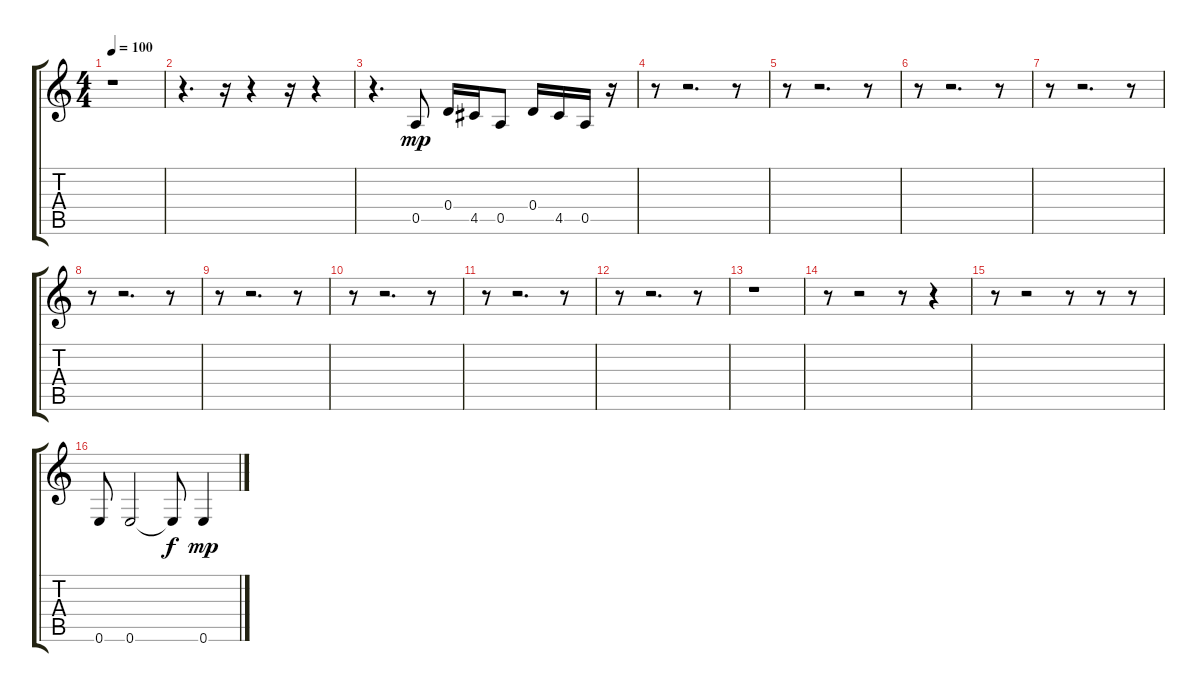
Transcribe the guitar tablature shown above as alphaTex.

\track "" {instrument electricbassfinger}
\staff {score tabs}
\tuning (E4 B3 G3 D3 A2 E2) {hide}
\ts (4 4)
\tempo 100
\clef g2
\ks c
r.1{dy mp} |
r.4{d} r.16 r.4 r.16 r.4 |
r.4{d} 0.5.8 0.4.16 4.5.16 0.5.8 0.4.16 4.5.16 0.5.16 r.16 |
r.8 r.2{d} r.8 |
r.8 r.2{d} r.8 |
r.8 r.2{d} r.8 |
r.8 r.2{d} r.8 |
r.8 r.2{d} r.8 |
r.8 r.2{d} r.8 |
r.8 r.2{d} r.8 |
r.8 r.2{d} r.8 |
r.8 r.2{d} r.8 |
r.1 |
r.8 r.2 r.8 r.4 |
r.8 r.2 r.8 r.8 r.8 |
0.6.8 0.6.2 0.6{t}.8{dy f} 0.6.4{dy mp}
